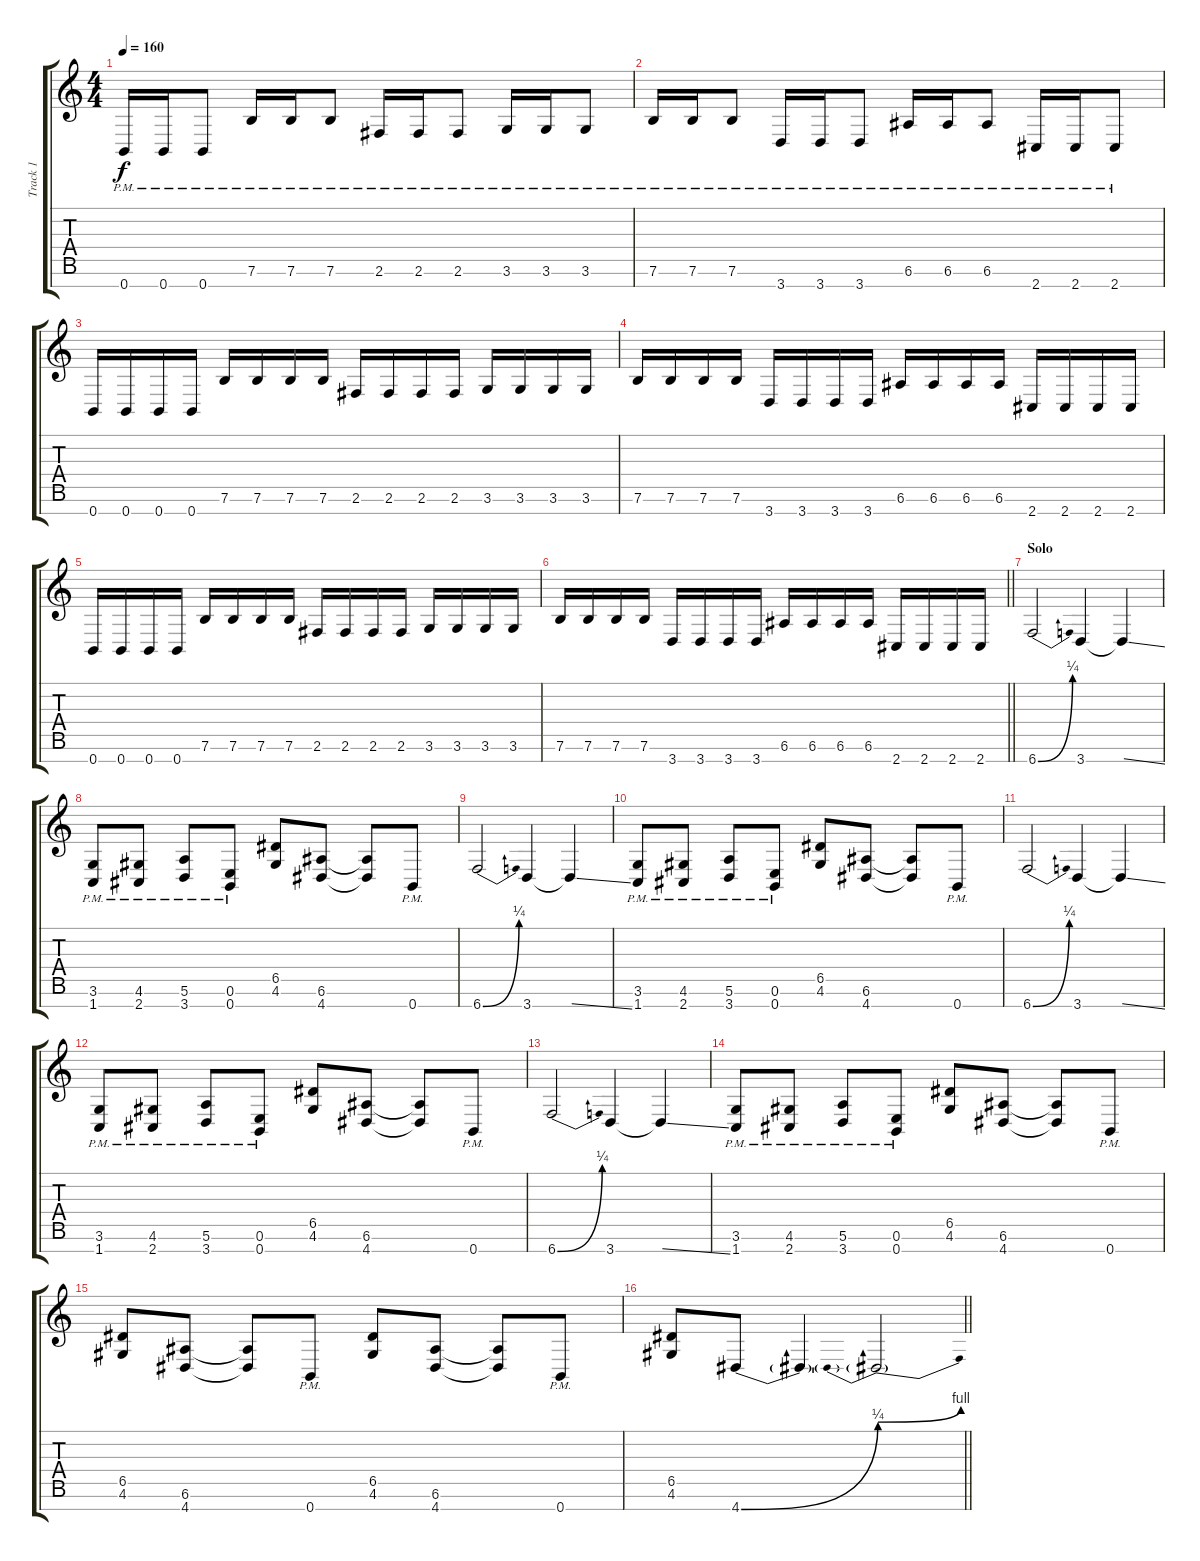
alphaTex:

\track ("Track 1" "Track 1") {instrument distortionguitar}
\staff {score tabs}
\tuning (E4 B3 G3 D3 A2 E2 B1) {hide}
\ts (4 4)
\tempo 160
\clef g2
\ks c
0.7{pm}.16{dy f} 0.7{pm}.16 0.7{pm}.8 7.6{pm}.16 7.6{pm}.16 7.6{pm}.8 2.6{pm}.16 2.6{pm}.16 2.6{pm}.8 3.6{pm}.16 3.6{pm}.16 3.6{pm}.8 |
7.6{pm}.16 7.6{pm}.16 7.6{pm}.8 3.7{pm}.16 3.7{pm}.16 3.7{pm}.8 6.6{pm}.16 6.6{pm}.16 6.6{pm}.8 2.7{pm}.16 2.7{pm}.16 2.7{pm}.8 |
0.7.16 0.7.16 0.7.16 0.7.16 7.6.16 7.6.16 7.6.16 7.6.16 2.6.16 2.6.16 2.6.16 2.6.16 3.6.16 3.6.16 3.6.16 3.6.16 |
7.6.16 7.6.16 7.6.16 7.6.16 3.7.16 3.7.16 3.7.16 3.7.16 6.6.16 6.6.16 6.6.16 6.6.16 2.7.16 2.7.16 2.7.16 2.7.16 |
0.7.16 0.7.16 0.7.16 0.7.16 7.6.16 7.6.16 7.6.16 7.6.16 2.6.16 2.6.16 2.6.16 2.6.16 3.6.16 3.6.16 3.6.16 3.6.16 |
\barLineRight lightlight
7.6.16 7.6.16 7.6.16 7.6.16 3.7.16 3.7.16 3.7.16 3.7.16 6.6.16 6.6.16 6.6.16 6.6.16 2.7.16 2.7.16 2.7.16 2.7.16 |
\section ("" "Solo")
6.7{be (bend 0 0 60 1)}.2 3.7.4 3.7{ss t}.4 |
(3.6{pm} 1.7{pm}).8 (4.6{pm} 2.7{pm}).8 (5.6{pm} 3.7{pm}).8 (0.6{pm} 0.7{pm}).8 (6.5 4.6).8 (6.6 4.7).8 (6.6{t} 4.7{t}).8 0.7{pm}.8 |
6.7{be (bend 0 0 60 1)}.2 3.7.4 3.7{ss t}.4 |
(3.6{pm} 1.7{pm}).8 (4.6{pm} 2.7{pm}).8 (5.6{pm} 3.7{pm}).8 (0.6{pm} 0.7{pm}).8 (6.5 4.6).8 (6.6 4.7).8 (6.6{t} 4.7{t}).8 0.7{pm}.8 |
6.7{be (bend 0 0 60 1)}.2 3.7.4 3.7{ss t}.4 |
(3.6{pm} 1.7{pm}).8 (4.6{pm} 2.7{pm}).8 (5.6{pm} 3.7{pm}).8 (0.6{pm} 0.7{pm}).8 (6.5 4.6).8 (6.6 4.7).8 (6.6{t} 4.7{t}).8 0.7{pm}.8 |
6.7{be (bend 0 0 60 1)}.2 3.7.4 3.7{ss t}.4 |
(3.6{pm} 1.7{pm}).8 (4.6{pm} 2.7{pm}).8 (5.6{pm} 3.7{pm}).8 (0.6{pm} 0.7{pm}).8 (6.5 4.6).8 (6.6 4.7).8 (6.6{t} 4.7{t}).8 0.7{pm}.8 |
(6.5 4.6).8 (6.6 4.7).8 (6.6{t} 4.7{t}).8 0.7{pm}.8 (6.5 4.6).8 (6.6 4.7).8 (6.6{t} 4.7{t}).8 0.7{pm}.8 |
\barLineRight lightlight
(6.5 4.6).8 4.7{be (bend 0 0 60 1)}.8 4.7{t}.4 4.7{be (prebendbend 0 1 60 4) t}.2
